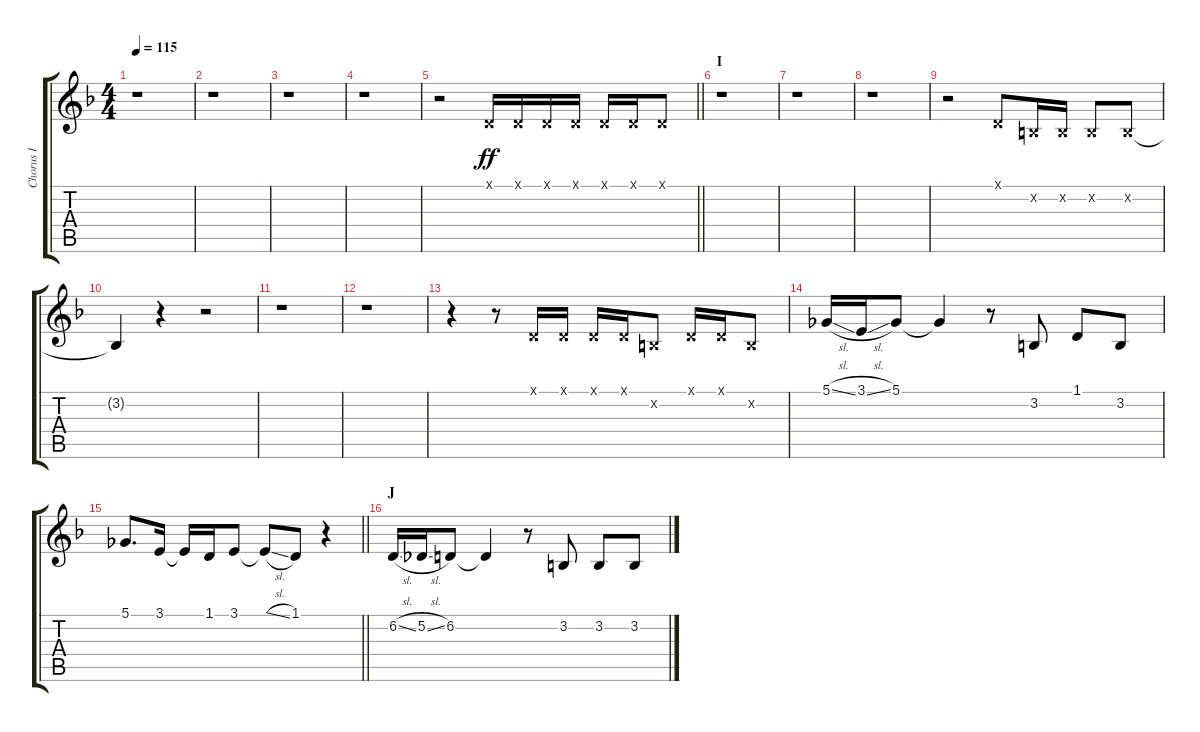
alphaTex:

\track ("Chorus I" "Chorus I") {instrument voiceoohs}
\staff {score tabs}
\tuning (Db4 Ab3 E3 B2 Gb2 B1) {hide}
\ts (4 4)
\tempo 115
\clef g2
\ks f
r.1{dy ff} |
r.1 |
r.1 |
r.1 |
\barLineRight lightlight
r.2 1.1{x}.16 1.1{x}.16 1.1{x}.16 1.1{x}.16 1.1{x}.16 1.1{x}.16 1.1{x}.8 |
\section ("" "I")
r.1 |
r.1 |
r.1 |
r.2 1.1{x}.8 3.2{x}.16 3.2{x}.16 3.2{x}.8 3.2{x}.8 |
3.2{t}.4 r.4 r.2 |
r.1 |
r.1 |
r.4 r.8 1.1{x}.16 1.1{x}.16 1.1{x}.16 1.1{x}.16 3.2{x}.8 1.1{x}.16 1.1{x}.16 3.2{x}.8 |
5.1{sl}.16 3.1{sl}.16 5.1.8 5.1{t}.4 r.8 3.2.8 1.1.8 3.2.8 |
\barLineRight lightlight
5.1.8{d} 3.1.16 3.1{t}.16 1.1.16 3.1.8 3.1{sl t}.8 1.1.8 r.4 |
\section ("" "J")
6.2{sl}.16 5.2{sl}.16 6.2.8 6.2{t}.4 r.8 3.2.8 3.2.8 3.2.8
